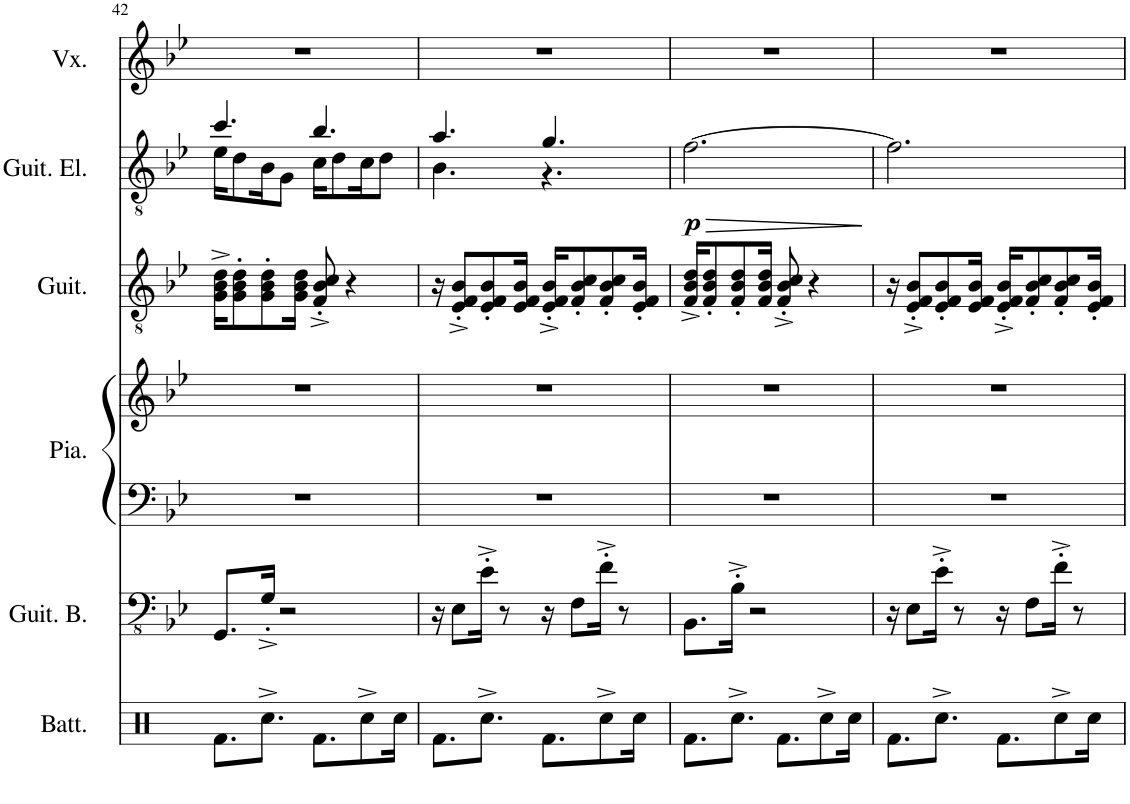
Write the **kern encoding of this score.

**kern	**kern	**kern	**kern	**kern	**kern	**dynam	**kern
*part6	*part5	*part4	*part4	*part3	*part2	*part2	*part1
*staff7	*staff6	*staff5	*staff4	*staff3	*staff2	*staff2	*staff1
*I"Batterie	*I"Guitare basse	*I"Piano	*	*I"Guitare acoustique	*I"Guitare électrique	*	*I"Voix
*I'Batt.	*I'Guit. B.	*I'Pia.	*	*I'Guit.	*I'Guit. El.	*	*I'Vx.
!!LO:PB:g=z
*clefX	*clefFv4	*clefF4	*clefG2	*clefGv2	*clefGv2	*	*clefG2
*k[]	*k[b-e-]	*k[b-e-]	*k[b-e-]	*k[b-e-]	*k[b-e-]	*	*k[b-e-]
*M6/8	*M6/8	*M6/8	*M6/8	*M6/8	*M6/8	*	*M6/8
=42	=42	=42	=42	=42	=42	=42	=42
*	*	*	*	*	*^	*	*
8.Rf\L	8.GGG/L	2.r	2.r	16G\^ 16B-\^ 16d\^KL	4.cc/	16e-\KL	.	2.r
.	.	.	.	8G\' 8B-\' 8d\'	.	8d\	.	.
8.Rcc^\J	16GG'^/Jk	.	.	8G\' 8B-\' 8d\'	.	16B-\K	.	.
.	2r	.	.	.	.	8G\J	.	.
.	.	.	.	16G\ 16B-\ 16d\Jk	.	.	.	.
8.Rf\L	.	.	.	8F/'^ 8B-/'^ 8c/'^	4.b-/	16c\KL	.	.
.	.	.	.	.	.	8d\	.	.
.	.	.	.	4r	.	.	.	.
8Rcc^\	.	.	.	.	.	16c\K	.	.
.	.	.	.	.	.	8d\J	.	.
16Rcc\Jk	.	.	.	.	.	.	.	.
=43	=43	=43	=43	=43	=43	=43	=43	=43
8.Rf\L	16r	2.r	2.r	16r	4.a/	4.B-\	.	2.r
.	8EE-\L	.	.	8E-/'^ 8F/'^ 8B-/'^L	.	.	.	.
8.Rcc^\J	16E-'^\Jk	.	.	8E-/' 8F/' 8B-/'	.	.	.	.
.	8r	.	.	.	.	.	.	.
.	.	.	.	16E-/ 16F/ 16B-/Jk	.	.	.	.
8.Rf\L	16r	.	.	16E-/'^ 16F/'^ 16B-/'^KL	4.g/	4.r	.	.
.	8FF\L	.	.	8F/' 8B-/' 8c/'	.	.	.	.
8Rcc^\	16F'^\Jk	.	.	8F/' 8B-/' 8c/'	.	.	.	.
.	8r	.	.	.	.	.	.	.
16Rcc\Jk	.	.	.	16E-/' 16F/' 16B-/'Jk	.	.	.	.
*	*	*	*	*	*v	*v	*	*
=44	=44	=44	=44	=44	=44	=44	=44
!	!	!	!	!	!	!LO:HP:b	!
!	!	!	!	!	!	!LO:DY:n=1:b	!
8.Rf\L	8.BBB-\L	2.r	2.r	16F/^ 16B-/^ 16d/^KL	[2.f\	> p	2.r
.	.	.	.	8F/' 8B-/' 8d/'	.	.	.
8.Rcc^\J	16BB-'^\Jk	.	.	8F/' 8B-/' 8d/'	.	.	.
.	2r	.	.	.	.	.	.
.	.	.	.	16F/ 16B-/ 16d/Jk	.	.	.
8.Rf\L	.	.	.	8F/'^ 8B-/'^ 8c/'^	.	.	.
.	.	.	.	4r	.	.	.
8Rcc^\	.	.	.	.	.	.	.
16Rcc\Jk	.	.	.	.	.	.	.
.	.	.	.	.	.	]	.
=45	=45	=45	=45	=45	=45	=45	=45
8.Rf\L	16r	2.r	2.r	16r	2.f\]	.	2.r
.	8EE-\L	.	.	8E-/'^ 8F/'^ 8B-/'^L	.	.	.
8.Rcc^\J	16E-'^\Jk	.	.	8E-/' 8F/' 8B-/'	.	.	.
.	8r	.	.	.	.	.	.
.	.	.	.	16E-/ 16F/ 16B-/Jk	.	.	.
8.Rf\L	16r	.	.	16E-/'^ 16F/'^ 16B-/'^KL	.	.	.
.	8FF\L	.	.	8F/' 8B-/' 8c/'	.	.	.
8Rcc^\	16F'^\Jk	.	.	8F/' 8B-/' 8c/'	.	.	.
.	8r	.	.	.	.	.	.
16Rcc\Jk	.	.	.	16E-/' 16F/' 16B-/'Jk	.	.	.
=	=	=	=	=	=	=	=
*-	*-	*-	*-	*-	*-	*-	*-
